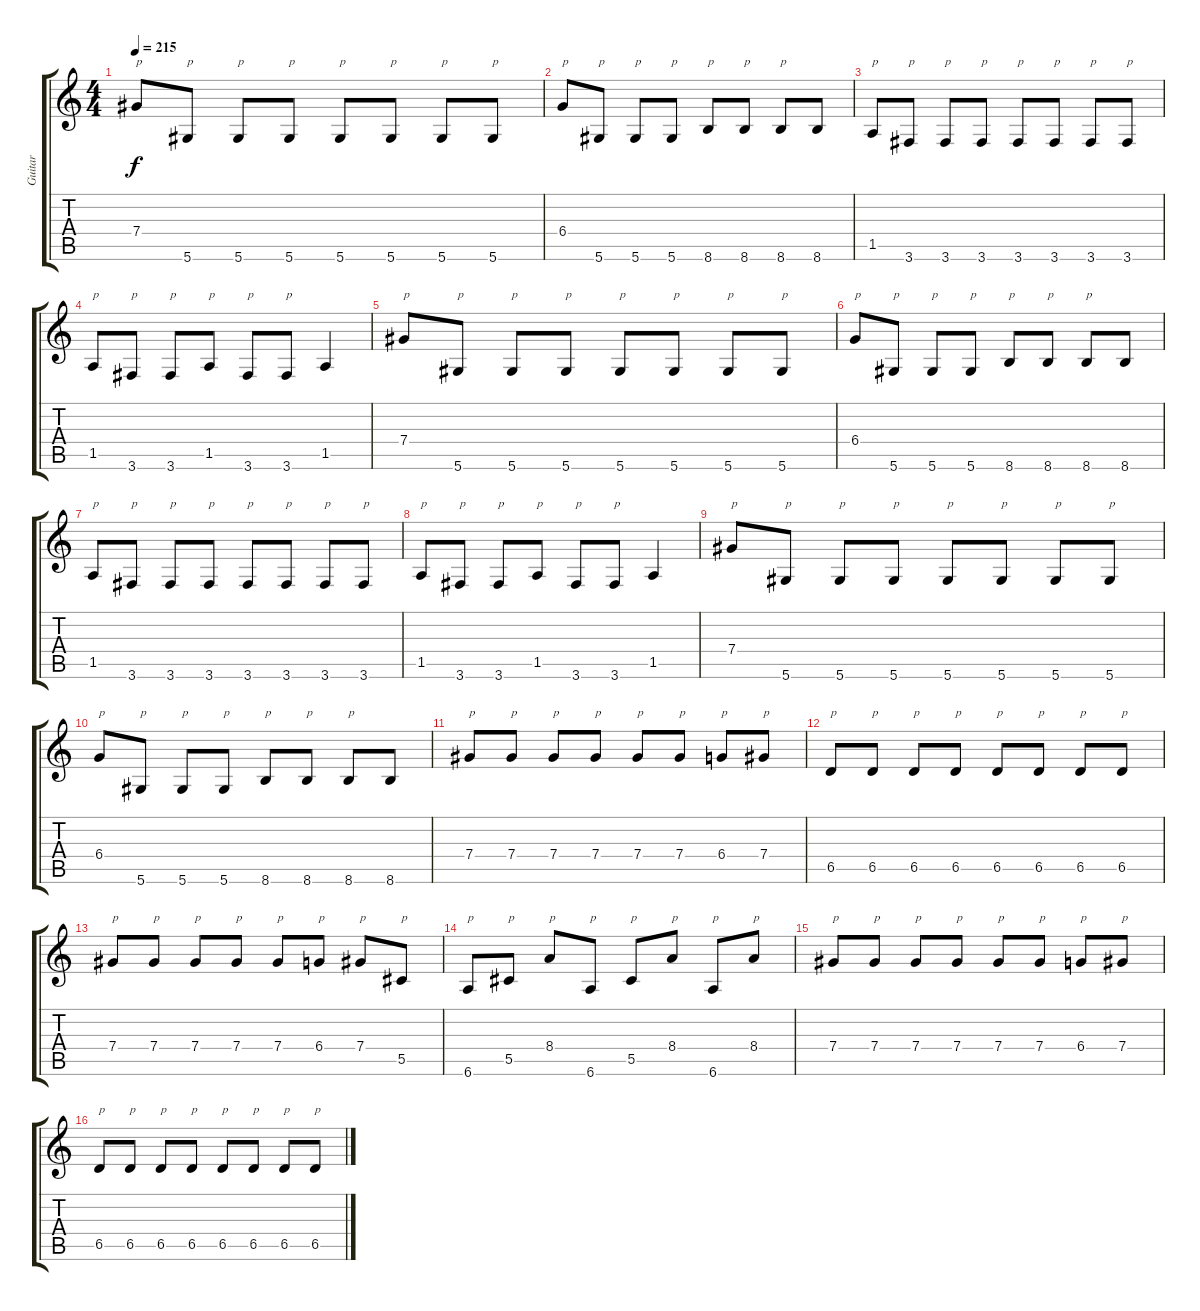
\track ("Guitar" "Guitar") {instrument distortionguitar}
\staff {score tabs}
\tuning (Eb4 Bb3 Gb3 Db3 Ab2 Eb2) {hide}
\ts (4 4)
\tempo 215
\clef g2
\ks c
7.4.8{txt "p" dy f} 5.6.8{txt "p"} 5.6.8{txt "p"} 5.6.8{txt "p"} 5.6.8{txt "p"} 5.6.8{txt "p"} 5.6.8{txt "p"} 5.6.8{txt "p"} |
6.4.8{txt "p"} 5.6.8{txt "p"} 5.6.8{txt "p"} 5.6.8{txt "p"} 8.6.8{txt "p"} 8.6.8{txt "p"} 8.6.8{txt "p"} 8.6.8 |
1.5.8{txt "p"} 3.6.8{txt "p"} 3.6.8{txt "p"} 3.6.8{txt "p"} 3.6.8{txt "p"} 3.6.8{txt "p"} 3.6.8{txt "p"} 3.6.8{txt "p"} |
1.5.8{txt "p"} 3.6.8{txt "p"} 3.6.8{txt "p"} 1.5.8{txt "p"} 3.6.8{txt "p"} 3.6.8{txt "p"} 1.5.4 |
7.4.8{txt "p"} 5.6.8{txt "p"} 5.6.8{txt "p"} 5.6.8{txt "p"} 5.6.8{txt "p"} 5.6.8{txt "p"} 5.6.8{txt "p"} 5.6.8{txt "p"} |
6.4.8{txt "p"} 5.6.8{txt "p"} 5.6.8{txt "p"} 5.6.8{txt "p"} 8.6.8{txt "p"} 8.6.8{txt "p"} 8.6.8{txt "p"} 8.6.8 |
1.5.8{txt "p"} 3.6.8{txt "p"} 3.6.8{txt "p"} 3.6.8{txt "p"} 3.6.8{txt "p"} 3.6.8{txt "p"} 3.6.8{txt "p"} 3.6.8{txt "p"} |
1.5.8{txt "p"} 3.6.8{txt "p"} 3.6.8{txt "p"} 1.5.8{txt "p"} 3.6.8{txt "p"} 3.6.8{txt "p"} 1.5.4 |
7.4.8{txt "p"} 5.6.8{txt "p"} 5.6.8{txt "p"} 5.6.8{txt "p"} 5.6.8{txt "p"} 5.6.8{txt "p"} 5.6.8{txt "p"} 5.6.8{txt "p"} |
6.4.8{txt "p"} 5.6.8{txt "p"} 5.6.8{txt "p"} 5.6.8{txt "p"} 8.6.8{txt "p"} 8.6.8{txt "p"} 8.6.8{txt "p"} 8.6.8 |
7.4.8{txt "p"} 7.4.8{txt "p"} 7.4.8{txt "p"} 7.4.8{txt "p"} 7.4.8{txt "p"} 7.4.8{txt "p"} 6.4.8{txt "p"} 7.4.8{txt "p"} |
6.5.8{txt "p"} 6.5.8{txt "p"} 6.5.8{txt "p"} 6.5.8{txt "p"} 6.5.8{txt "p"} 6.5.8{txt "p"} 6.5.8{txt "p"} 6.5.8{txt "p"} |
7.4.8{txt "p"} 7.4.8{txt "p"} 7.4.8{txt "p"} 7.4.8{txt "p"} 7.4.8{txt "p"} 6.4.8{txt "p"} 7.4.8{txt "p"} 5.5.8{txt "p"} |
6.6.8{txt "p"} 5.5.8{txt "p"} 8.4.8{txt "p"} 6.6.8{txt "p"} 5.5.8{txt "p"} 8.4.8{txt "p"} 6.6.8{txt "p"} 8.4.8{txt "p"} |
7.4.8{txt "p"} 7.4.8{txt "p"} 7.4.8{txt "p"} 7.4.8{txt "p"} 7.4.8{txt "p"} 7.4.8{txt "p"} 6.4.8{txt "p"} 7.4.8{txt "p"} |
6.5.8{txt "p"} 6.5.8{txt "p"} 6.5.8{txt "p"} 6.5.8{txt "p"} 6.5.8{txt "p"} 6.5.8{txt "p"} 6.5.8{txt "p"} 6.5.8{txt "p"}
